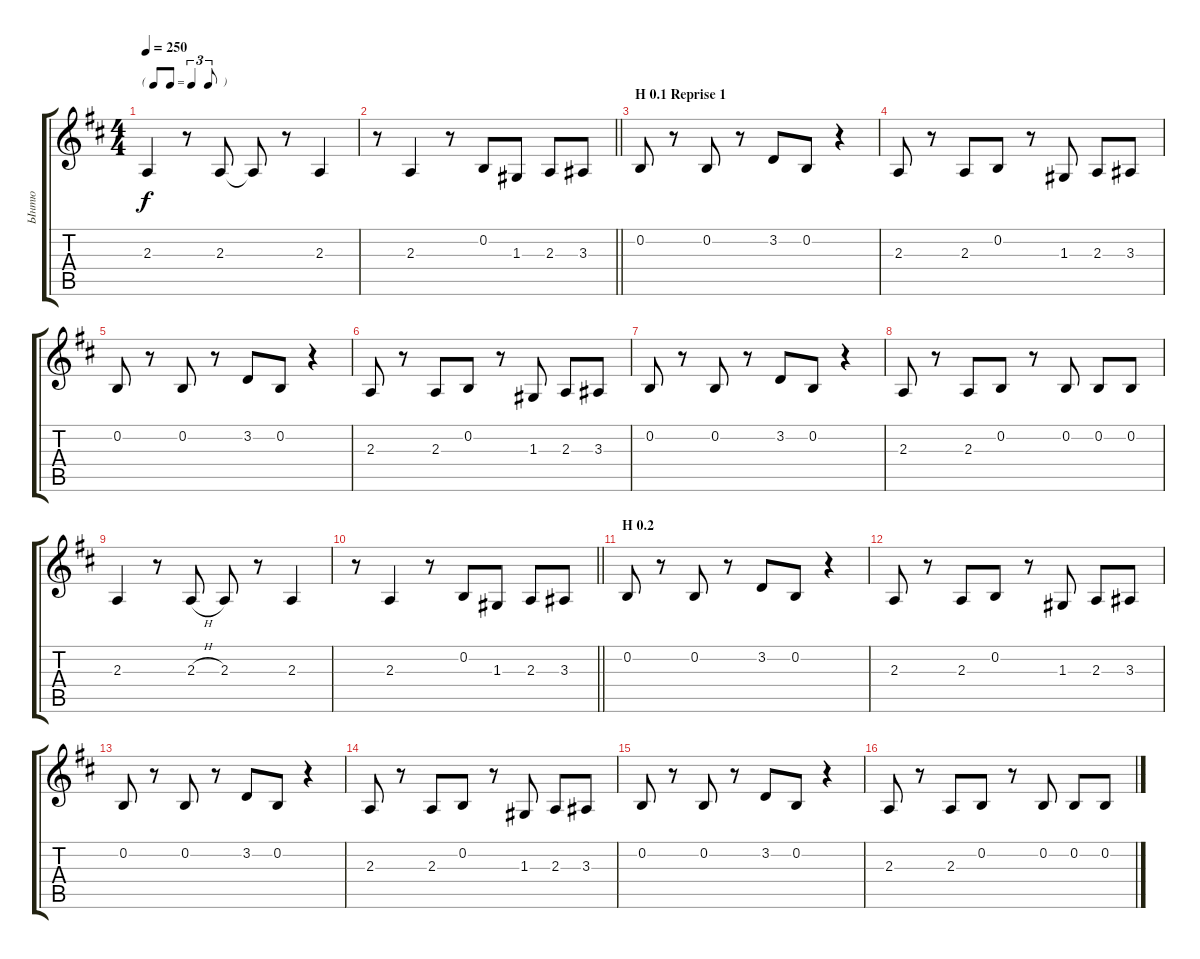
\track ("Ынтю" "Ынтю") {instrument drawbarorgan}
\staff {score tabs}
\tuning (E4 B3 G3 D3 A2 E2) {hide}
\ts (4 4)
\tf triplet8th
\tempo 250
\clef g2
\ks d
2.3.4{dy f} r.8 2.3.8 2.3{t}.8 r.8 2.3.4 |
\barLineRight lightlight
r.8 2.3.4 r.8 0.2.8 1.3.8 2.3.8 3.3.8 |
\section ("" "H 0.1 Reprise 1")
0.2.8 r.8 0.2.8 r.8 3.2.8 0.2.8 r.4 |
2.3.8 r.8 2.3.8 0.2.8 r.8 1.3.8 2.3.8 3.3.8 |
0.2.8 r.8 0.2.8 r.8 3.2.8 0.2.8 r.4 |
2.3.8 r.8 2.3.8 0.2.8 r.8 1.3.8 2.3.8 3.3.8 |
0.2.8 r.8 0.2.8 r.8 3.2.8 0.2.8 r.4 |
2.3.8 r.8 2.3.8 0.2.8 r.8 0.2.8 0.2.8 0.2.8 |
2.3.4 r.8 2.3{h}.8 2.3.8 r.8 2.3.4 |
\barLineRight lightlight
r.8 2.3.4 r.8 0.2.8 1.3.8 2.3.8 3.3.8 |
\section ("" "H 0.2 ")
0.2.8 r.8 0.2.8 r.8 3.2.8 0.2.8 r.4 |
2.3.8 r.8 2.3.8 0.2.8 r.8 1.3.8 2.3.8 3.3.8 |
0.2.8 r.8 0.2.8 r.8 3.2.8 0.2.8 r.4 |
2.3.8 r.8 2.3.8 0.2.8 r.8 1.3.8 2.3.8 3.3.8 |
0.2.8 r.8 0.2.8 r.8 3.2.8 0.2.8 r.4 |
2.3.8 r.8 2.3.8 0.2.8 r.8 0.2.8 0.2.8 0.2.8
